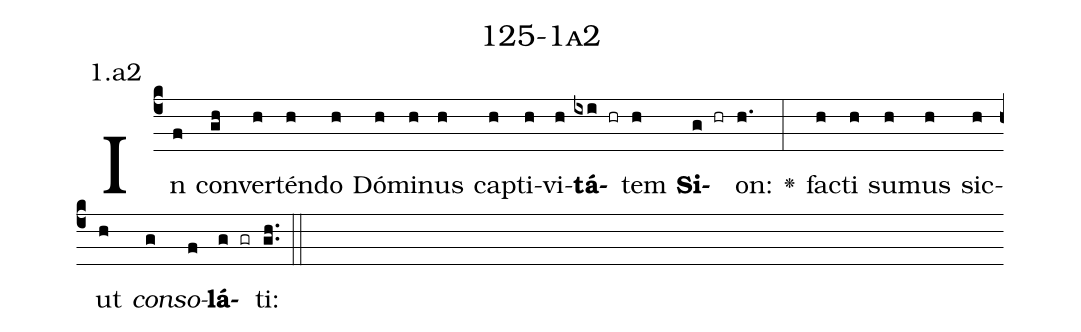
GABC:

name: 125-1a2;
annotation: 1.a2;
%%
(c4)In(f) con(gh)ver(h)tén(h)do(h) Dó(h)mi(h)nus(h) cap(h)ti(h)vi(h)<b>tá</b>(ixi hr)tem(h) <b>Si</b>(g hr)on:(h.) <v>\greheightstar</v>(:) fac(h)ti(h) su(h)mus(h) sic(h)ut(h) <i>con</i>(g)<i>so</i>(f)<b>lá</b>(g gr)ti:(gh..) (::)


%E(h) u(h) o(g) u(f) a(g) e.(gh..) (::)
